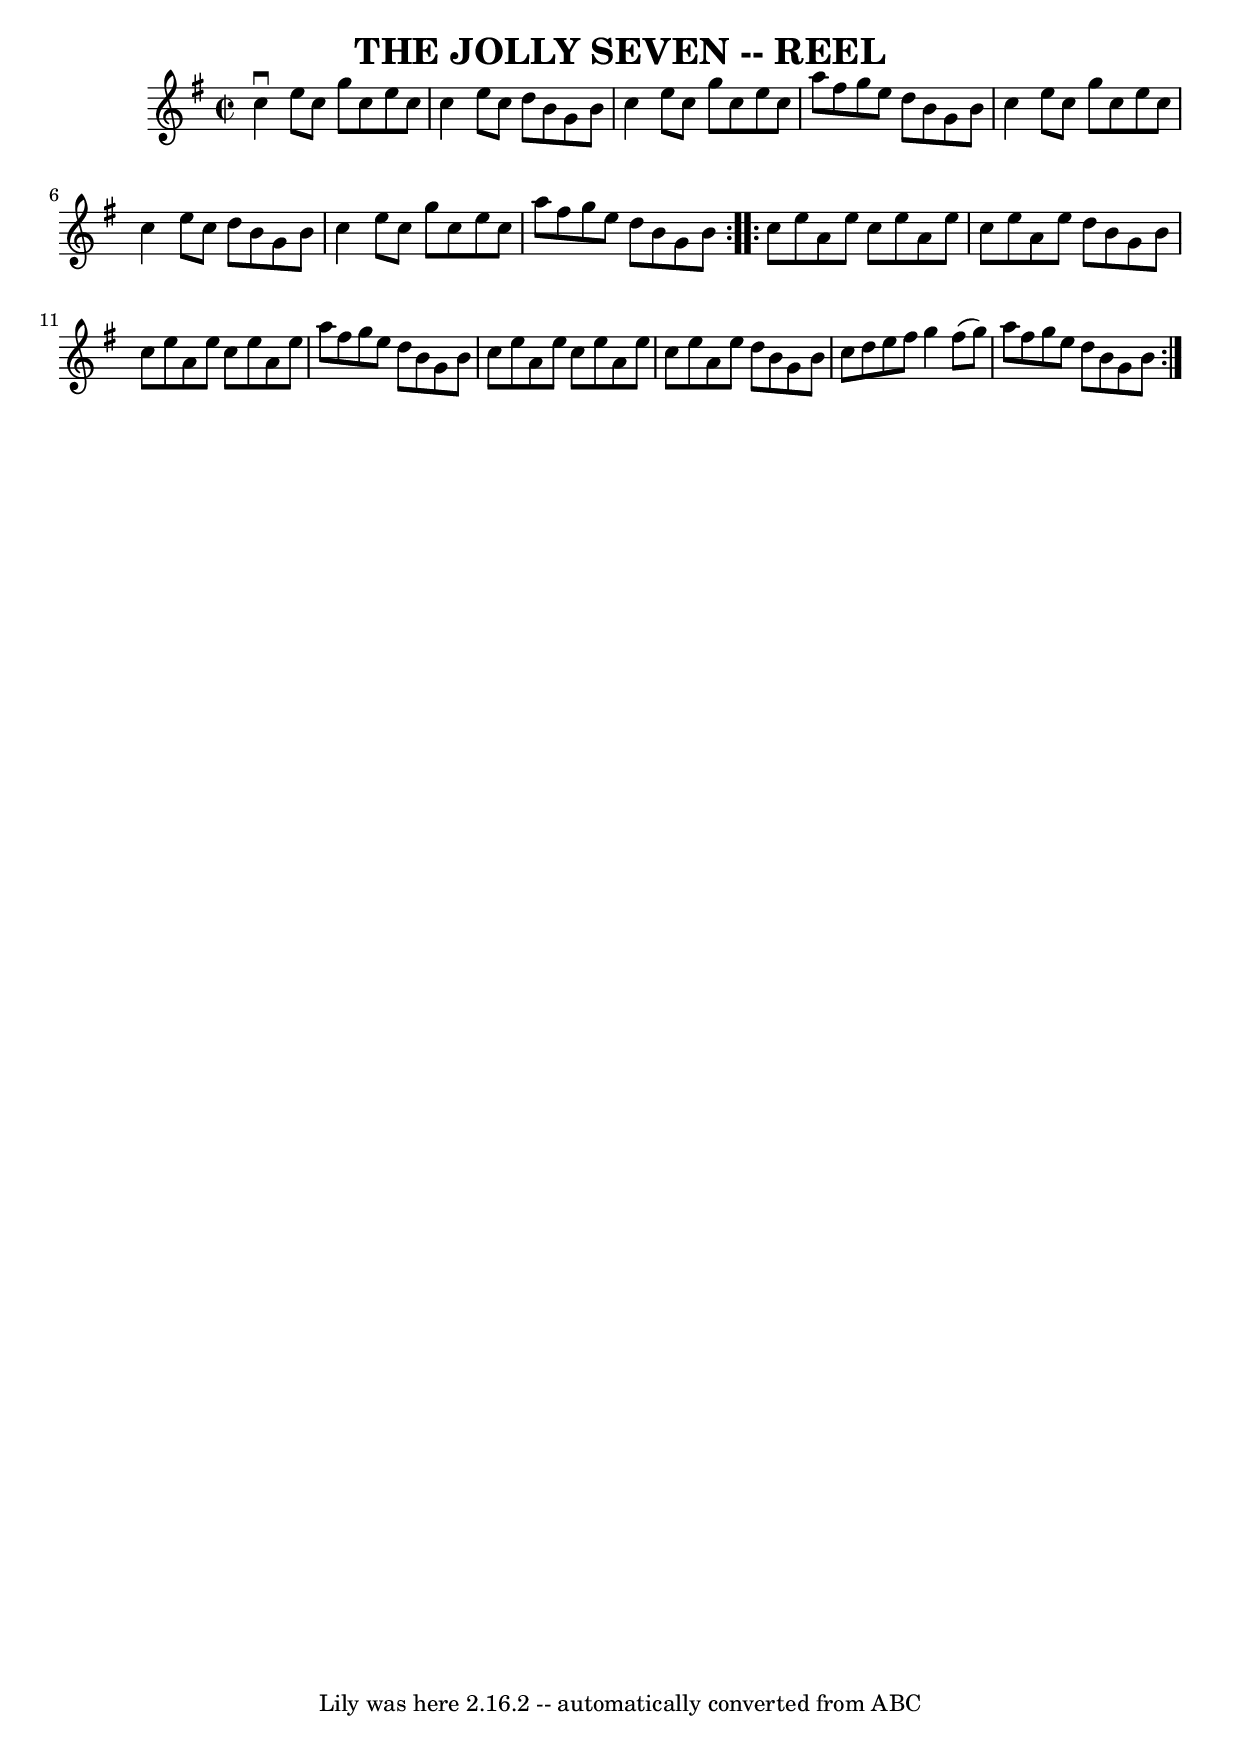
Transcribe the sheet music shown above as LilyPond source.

\version "2.7.40"
\include "Mammoth.ily"
\header {
	%% book = "Ryan's Mammoth Collection of Fiddle Tunes"
	crossRefNumber = "1"
	footnotes = ""
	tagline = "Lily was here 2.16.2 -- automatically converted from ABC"
	title = "THE JOLLY SEVEN -- REEL"
}
voicedefault =  {
\set Score.defaultBarType = "empty"

\repeat volta 2 {
\override Staff.TimeSignature #'style = #'C
 \time 2/2 \key a \dorian c''4^\downbow e''8 c''8 g''8 c''8    
e''8 c''8    |
 c''4 e''8 c''8 d''8 b'8 g'8 b'8    
|
 c''4 e''8 c''8 g''8 c''8 e''8 c''8    |
   
a''8 fis''8 g''8 e''8 d''8 b'8 g'8 b'8    |
     
|
 c''4 e''8 c''8 g''8 c''8 e''8 c''8    |
   
c''4 e''8 c''8 d''8 b'8 g'8 b'8    |
 c''4 e''8    
c''8 g''8 c''8 e''8 c''8    |
 a''8 fis''8 g''8    
e''8 d''8 b'8 g'8 b'8    }     \repeat volta 2 { c''8 e''8    
a'8 e''8 c''8 e''8 a'8 e''8    |
 c''8 e''8 a'8    
e''8 d''8 b'8 g'8 b'8    |
 c''8 e''8 a'8 e''8    
c''8 e''8 a'8 e''8    |
 a''8 fis''8 g''8 e''8    
d''8 b'8 g'8 b'8    |
     |
 c''8 e''8 a'8    
e''8 c''8 e''8 a'8 e''8    |
 c''8 e''8 a'8 e''8   
 d''8 b'8 g'8 b'8    |
 c''8 d''8 e''8 fis''8 g''4 
 fis''8 (g''8)   |
 a''8 fis''8 g''8 e''8 d''8    
b'8 g'8 b'8    }   
}

\score{
    <<

	\context Staff="default"
	{
	    \voicedefault 
	}

    >>
	\layout {
	}
	\midi {}
}
